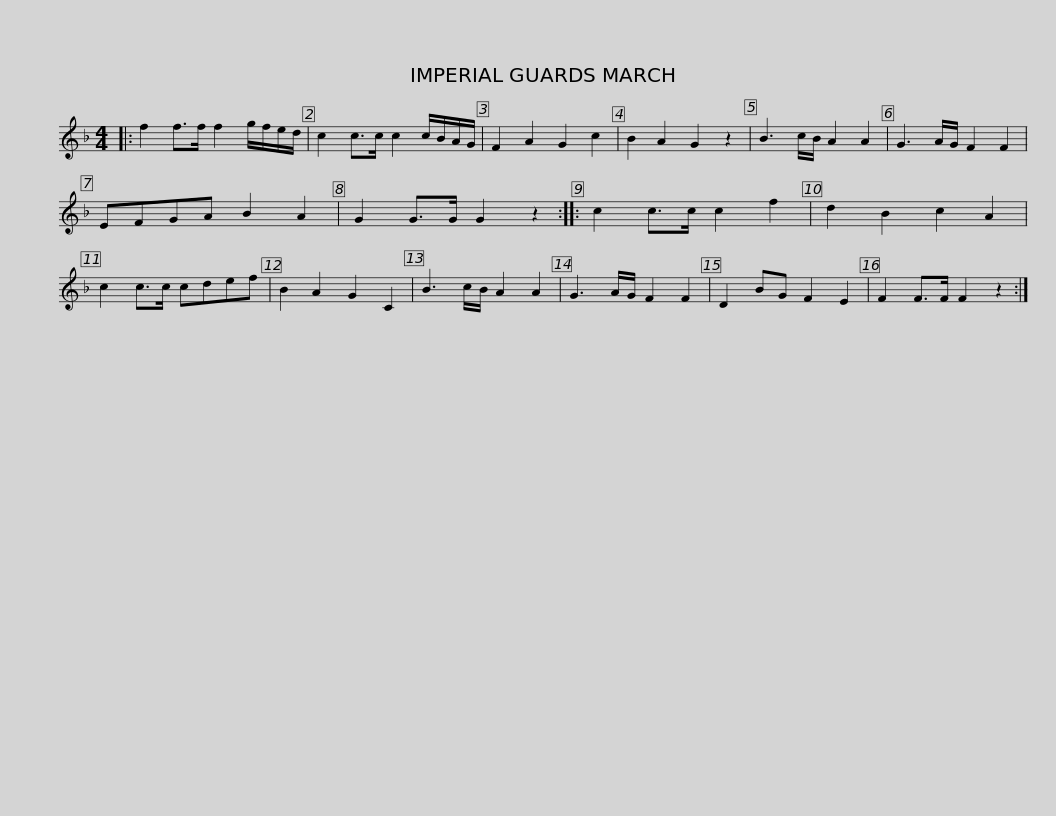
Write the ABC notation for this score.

X:1
L:1/8
M:4/4
I:linebreak $
K:F
V:1 treble
V:1
|: f2 f>f f2 g/f/e/d/ | c2 c>c c2 c/B/A/G/ | F2 A2 G2 c2 | B2 A2 G2 z2 | B3 c/B/ A2 A2 | %5
 G3 A/G/ F2 F2 | EFGA B2 A2 |$ G2 G>G G2 z2 :: c2 c>c c2 f2 | d2 B2 c2 A2 | %10
 c2 c>c cdef | B2 A2 G2 C2 | B3 c/B/ A2 A2 | G3 A/G/ F2 F2 | D2 BG F2 E2 |$ %15
 F2 F>F F2 z2 :| %16
